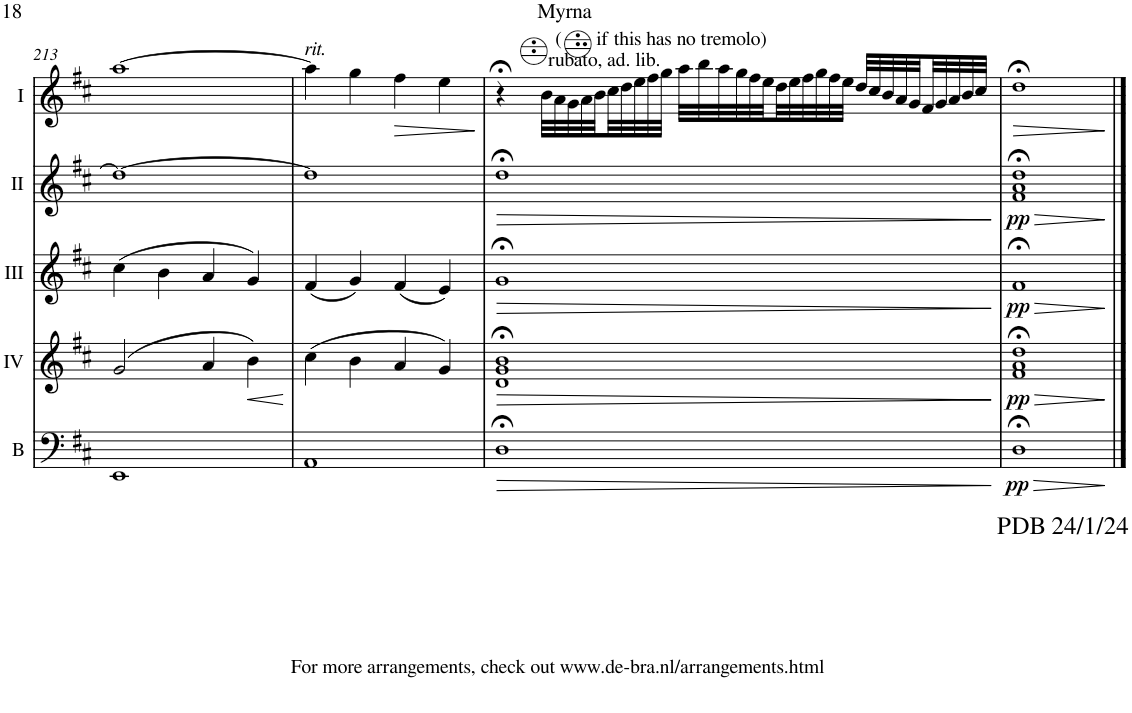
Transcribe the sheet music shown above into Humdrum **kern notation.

**kern	**dynam	**kern	**dynam	**kern	**dynam	**kern	**dynam	**kern	**dynam
*part5	*part5	*part4	*part4	*part3	*part3	*part2	*part2	*part1	*part1
*staff5	*staff5	*staff4	*staff4	*staff3	*staff3	*staff2	*staff2	*staff1	*staff1
*I"Bass	*	*I"Acc. 4	*	*I"Acc. 3	*	*I"Acc. 2	*	*I"Acc. 1	*
*I'B	*	*	*	*	*	*	*	*	*
!!LO:PB:g=z
*clefF4	*	*clefG2	*	*clefG2	*	*clefG2	*	*clefG2	*
*Trd7c12	*	*Trd7c12	*	*	*	*	*	*	*
*k[f#c#]	*	*k[f#c#]	*	*k[f#c#]	*	*k[f#c#]	*	*k[f#c#]	*
*M4/4	*	*M4/4	*	*M4/4	*	*M4/4	*	*M4/4	*
=213	=213	=213	=213	=213	=213	=213	=213	=213	=213
1EE	.	(2g/	.	(4cc#\	.	1dd_	.	[1a	.
.	.	.	.	4b\	.	.	.	.	.
.	.	4a/	.	4a/	.	.	.	.	.
!	!	!	!LO:HP:b	!	!	!	!	!	!
.	.	4b\)	<	4g/)	.	.	.	.	.
.	.	.	[	.	.	.	.	.	.
=214	=214	=214	=214	=214	=214	=214	=214	=214	=214
!	!	!	!	!	!	!	!	!LO:TX:a:i:t=rit.	!
1AA	.	(4cc#\	.	(4f#/	.	1dd]	.	4a\]	.
.	.	4b\	.	4g/)	.	.	.	4g\	.
!	!	!	!	!	!	!	!	!	!LO:HP:b
.	.	4a/	.	(4f#/	.	.	.	4f#\	>
.	.	4g/)	.	4e/)	.	.	.	4e\	.
.	.	.	.	.	.	.	.	.	]
=215	=215	=215	=215	=215	=215	=215	=215	=215	=215
!	!LO:HP:b	!	!LO:HP:b	!	!LO:HP:b	!	!LO:HP:b	!	!
1D;<	>	1d;< 1g;< 1b;<	>	1g;<	>	1dd;<	>	4r;<	.
*	*	*	*	*	*	*	*	*Xbrackettup	*
!	!	!	!	!	!	!	!	!LO:TX:a:t=rubato, ad. lib.	!
!	!	!	!	!	!	!	!	!LO:TX:a:t=(       if this has no tremolo)	!
.	.	.	.	.	.	.	.	40b\LLL	.
.	.	.	.	.	.	.	.	40a\	.
.	.	.	.	.	.	.	.	40g\	.
.	.	.	.	.	.	.	.	40a\	.
.	.	.	.	.	.	.	.	40b\	.
.	.	.	.	.	.	.	.	40cc#\	.
.	.	.	.	.	.	.	.	40dd\	.
.	.	.	.	.	.	.	.	40ee\	.
.	.	.	.	.	.	.	.	40ff#\	.
.	.	.	.	.	.	.	.	40gg\JJJ	.
.	.	.	.	.	.	.	.	48aa\LLL	.
.	.	.	.	.	.	.	.	48bb\	.
.	.	.	.	.	.	.	.	48aa\	.
.	.	.	.	.	.	.	.	48gg\	.
.	.	.	.	.	.	.	.	48ff#\	.
.	.	.	.	.	.	.	.	48ee\	.
.	.	.	.	.	.	.	.	48dd\	.
.	.	.	.	.	.	.	.	48ee\	.
.	.	.	.	.	.	.	.	48ff#\	.
.	.	.	.	.	.	.	.	48gg\	.
.	.	.	.	.	.	.	.	48ff#\	.
.	.	.	.	.	.	.	.	48ee\JJJ	.
.	.	.	.	.	.	.	.	40dd/LLL	.
.	.	.	.	.	.	.	.	40cc#/	.
.	.	.	.	.	.	.	.	40b/	.
.	.	.	.	.	.	.	.	40a/	.
.	.	.	.	.	.	.	.	40g/	.
.	.	.	.	.	.	.	.	40f#/	.
.	.	.	.	.	.	.	.	40g/	.
.	.	.	.	.	.	.	.	40a/	.
.	.	.	.	.	.	.	.	40b/	.
.	.	.	.	.	.	.	.	40cc#/JJJ	.
.	]	.	]	.	]	.	]	.	.
=216	=216	=216	=216	=216	=216	=216	=216	=216	=216
!	!	!	!	!	!	!	!	!LO:TX:b:t=For more arrangements, check out www.de-bra.nl/arrangements.html	!
!	!	!	!	!	!	!	!	!LO:TX:b:t=PDB 24/1/24	!
!	!LO:HP:b	!	!LO:HP:b	!	!LO:HP:b	!	!LO:HP:b	!	!LO:HP:b
!	!LO:DY:n=1:b	!	!LO:DY:n=1:b	!	!LO:DY:n=1:b	!	!LO:DY:n=1:b	!	!
1D;<	> pp	1f#;< 1a;< 1dd;<	> pp	1f#;<	> pp	1f#;< 1a;< 1dd;<	> pp	1dd;<	>
.	]	.	]	.	]	.	]	.	]
==	==	==	==	==	==	==	==	==	==
*-	*-	*-	*-	*-	*-	*-	*-	*-	*-
